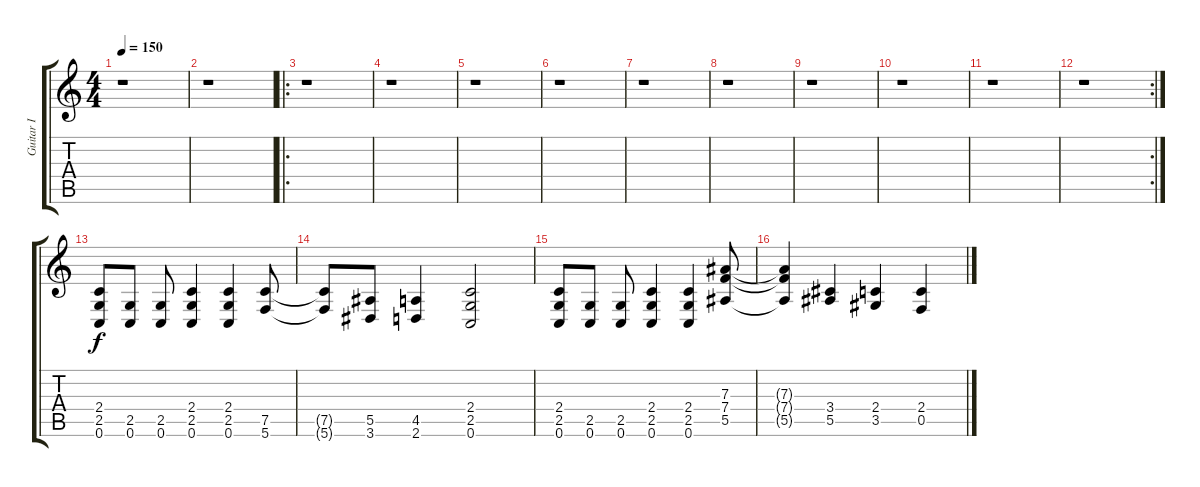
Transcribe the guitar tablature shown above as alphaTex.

\track ("Guitar I" "Guitar I") {instrument distortionguitar}
\staff {score tabs}
\tuning (C4 G3 Eb3 Bb2 F2 C2) {hide}
\ts (4 4)
\tempo 150
\clef g2
\ks c
r.1{dy f} |
r.1 |
\ro
r.1 |
r.1 |
r.1 |
r.1 |
r.1 |
r.1 |
r.1 |
r.1 |
r.1 |
\rc 2
r.1 |
(2.4 2.5 0.6).8 (2.5 0.6).8 (2.5 0.6).8 (2.4 2.5 0.6).4 (2.4 2.5 0.6).4 (7.5 5.6).8 |
(7.5{t} 5.6{t}).8 (5.5 3.6).8 (4.5 2.6).4 (2.4 2.5 0.6).2 |
(2.4 2.5 0.6).8 (2.5 0.6).8 (2.5 0.6).8 (2.4 2.5 0.6).4 (2.4 2.5 0.6).4 (7.3 7.4 5.5).8 |
(7.3{t} 7.4{t} 5.5{t}).4 (3.4 5.5).4 (2.4 3.5).4 (2.4 0.5).4
